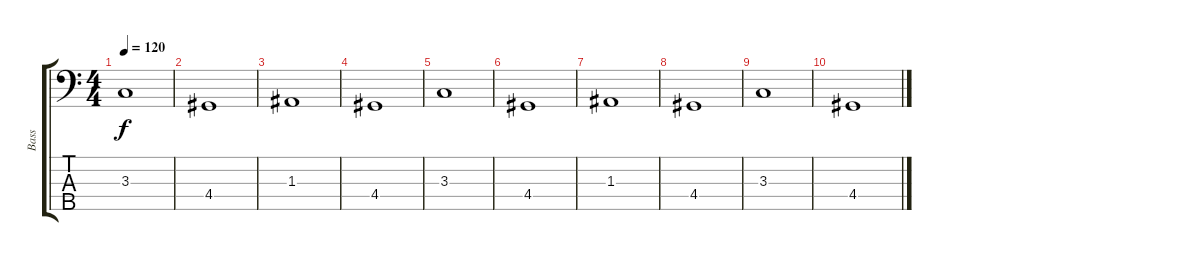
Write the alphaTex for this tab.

\track ("Bass" "Bass") {instrument electricbassfinger}
\staff {score tabs}
\tuning (G2 D2 A1 E1 B0) {hide}
\ts (4 4)
\tempo 120
\clef f4
\ks c
3.3.1{dy f} |
4.4.1 |
1.3.1 |
4.4.1 |
3.3.1 |
4.4.1 |
1.3.1 |
4.4.1 |
3.3.1 |
4.4.1
